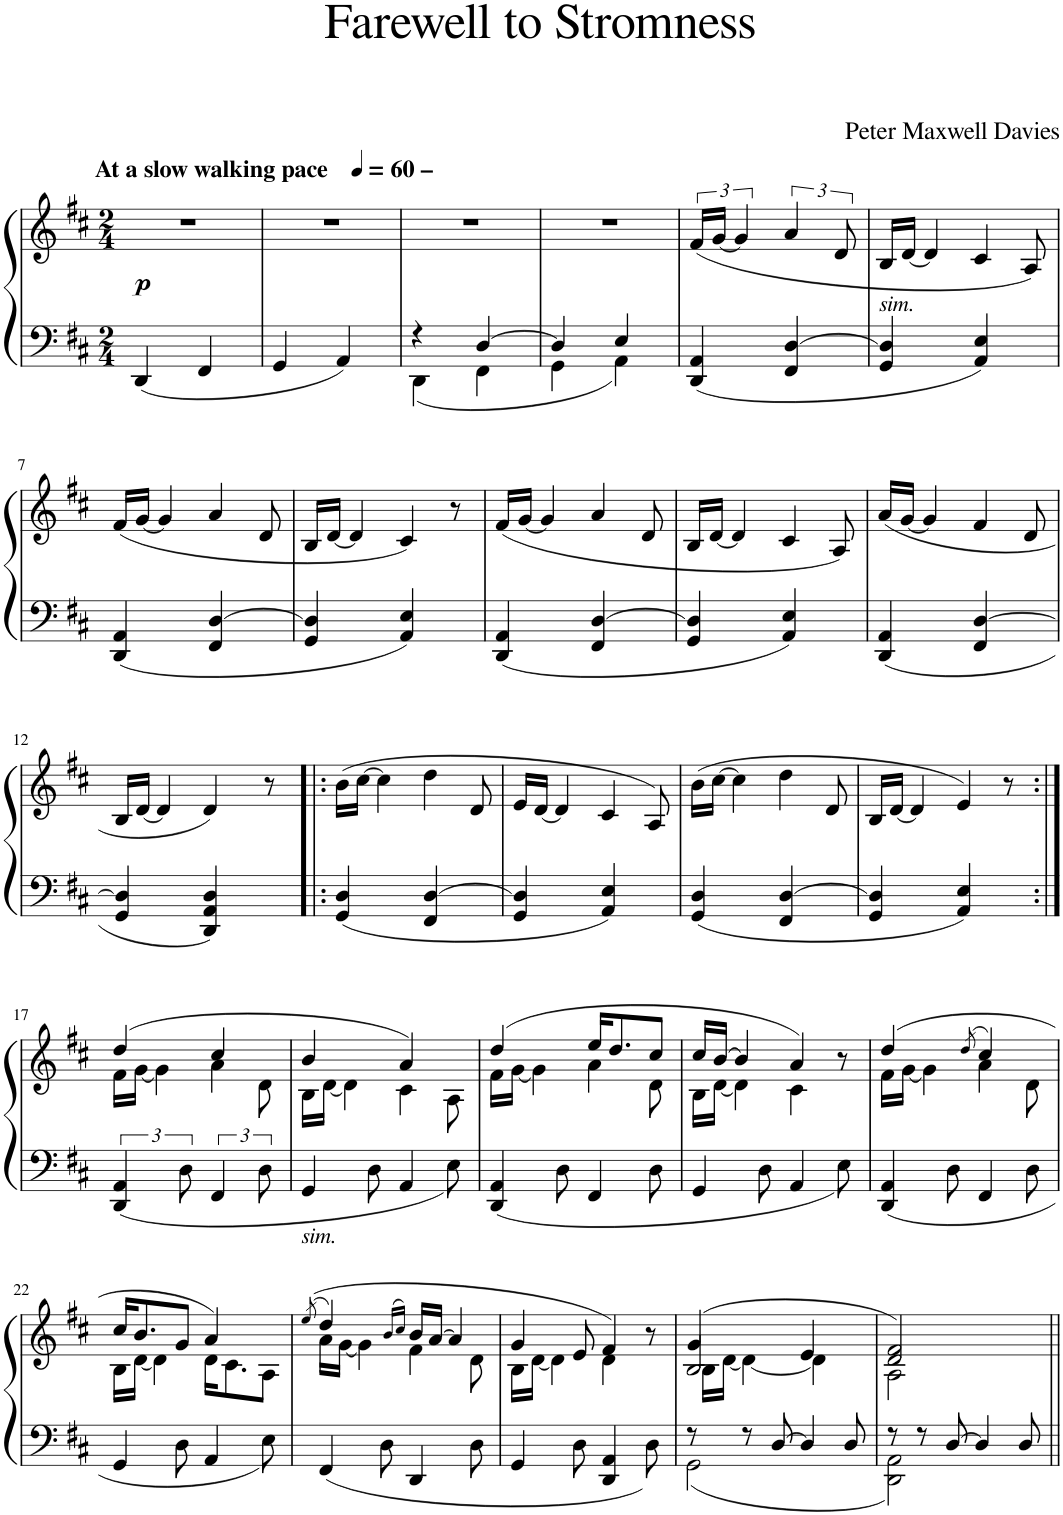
**kern	**kern	**dynam
*part1	*part1	*part1
*staff2	*staff1	*staff1/2
*I"Piano	*	*
*I'Pno.	*	*
*clefF4	*clefG2	*
*k[f#c#]	*k[f#c#]	*
*M2/4	*M2/4	*
*MM60	*MM60	*
=1	=1	=1
!	!LO:TX:a:B:t=At a slow walking pace	!
!	!LO:TX:a:B:t=–	!
!	!	!LO:DY:b
4DD/	2r	p
4FF#/	.	.
=2	=2	=2
4GG/	2r	.
4AA/	.	.
=3	=3	=3
*^	*	*
4r	4DD\	2r	.
[4D/	4FF#\	.	.
=4	=4	=4	=4
4D/]	4GG\	2r	.
4E/	4AA\	.	.
*v	*v	*	*
=5	=5	=5
4DD/ 4AA/	(<24f#/LL	.
.	[24g/JJ	.
.	6g/]	.
4FF#/ [4D/	6a/	.
.	12d/	.
=6	=6	=6
*	*Xtuplet	*
!	!LO:TX:b:i:t=sim.	!
4GG/ 4D/]	24B/LL	.
.	[24d/JJ	.
.	6d/]	.
4AA/ 4E/	6c#/	.
.	12A/)	.
!!LO:LB:g=z
=7	=7	=7
4DD/ 4AA/	(<24f#/LL	.
.	[24g/JJ	.
.	6g/]	.
4FF#/ [4D/	6a/	.
.	12d/	.
=8	=8	=8
4GG/ 4D/]	24B/LL	.
.	[24d/JJ	.
.	6d/]	.
4AA/ 4E/	6c#/)	.
.	12r	.
=9	=9	=9
4DD/ 4AA/	(<24f#/LL	.
.	[24g/JJ	.
.	6g/]	.
4FF#/ [4D/	6a/	.
.	12d/	.
=10	=10	=10
4GG/ 4D/]	24B/LL	.
.	[24d/JJ	.
.	6d/]	.
4AA/ 4E/	6c#/	.
.	12A/)	.
=11	=11	=11
4DD/ 4AA/	(<24a/LL	.
.	[24g/JJ	.
.	6g/]	.
4FF#/ [4D/	6f#/	.
.	12d/	.
!!LO:LB:g=z
=12	=12	=12
4GG/ 4D/]	24B/LL	.
.	[24d/JJ	.
.	6d/]	.
4DD/ 4AA/ 4D/	6d/)	.
.	12r	.
=13!|:	=13!|:	=13!|:
4GG/ 4D/	(24b\LL	.
.	[24cc#\JJ	.
.	6cc#\]	.
4FF#/ [4D/	6dd\	.
.	12d/	.
=14	=14	=14
4GG/ 4D/]	24e/LL	.
.	[24d/JJ	.
.	6d/]	.
4AA/ 4E/	6c#/	.
.	12A/)	.
=15	=15	=15
4GG/ 4D/	(24b\LL	.
.	[24cc#\JJ	.
.	6cc#\]	.
4FF#/ [4D/	6dd\	.
.	12d/	.
=16	=16	=16
4GG/ 4D/]	24B/LL	.
.	[24d/JJ	.
.	6d/]	.
4AA/ 4E/	6e/)	.
.	12r	.
!!LO:LB:g=z
=17:|!	=17:|!	=17:|!
*	*^	*
6DD/ 6AA/	(4dd/	24f#\LL	.
.	.	[24g\JJ	.
.	.	6g\]	.
12D\	.	.	.
6FF#/	4cc#/	6a\	.
12D\	.	12d\	.
=18	=18	=18	=18
*Xtuplet	*	*	*
!LO:TX:b:i:t=sim.	!	!	!
6GG/	4b/	24B\LL	.
.	.	[24d\JJ	.
.	.	6d\]	.
12D\	.	.	.
6AA/	4a/)	6c#\	.
12E\	.	12A\	.
=19	=19	=19	=19
6DD/ 6AA/	(4dd/	24f#\LL	.
.	.	[24g\JJ	.
.	.	6g\]	.
12D\	.	.	.
6FF#/	24ee/KL	6a\	.
.	12.dd/	.	.
12D\	12cc#/J	12d\	.
=20	=20	=20	=20
6GG/	24cc#/LL	24B\LL	.
.	[24b/JJ	[24d\JJ	.
.	6b/]	6d\]	.
12D\	.	.	.
6AA/	6a/)	6c#\	.
12E\	12r	12ryy	.
=21	=21	=21	=21
6DD/ 6AA/	(4dd/	24f#\LL	.
.	.	[24g\JJ	.
.	.	6g\]	.
12D\	.	.	.
.	(8qdd/	.	.
6FF#/	4cc#/)	6a\	.
12D\	.	12d\	.
!!LO:LB:g=z	!!
=22	=22	=22	=22
6GG/	24cc#/KL	24B\LL	.
.	12.b/	[24d\JJ	.
.	.	6d\]	.
12D\	12g/J	.	.
6AA/	4a/)	24d\KL	.
.	.	12.c#\	.
12E\	.	12A\J	.
=23	=23	=23	=23
.	((8qee/	.	.
6FF#/	4dd/)	24a\LL	.
.	.	[24g\JJ	.
.	.	6g\]	.
12D\	.	.	.
.	(16qb/LL	.	.
.	16qcc#/JJ)	.	.
6DD/	24b/LL	6f#\	.
.	[24a/JJ	.	.
.	6a/]	.	.
12D\	.	12d\	.
=24	=24	=24	=24
6GG/	6g/	24B\LL	.
.	.	[24d\JJ	.
.	.	6d\]	.
12D\	12e/	.	.
6DD/ 6AA/	6f#/)	6d\	.
12D\	12r	12ryy	.
=25	=25	=25	=25
*^	*	*^	*
12r	2GG\	(4g/	24B\LL	2B/	.
.	.	.	[24d\JJ	.	.
12r	.	.	6d\_	.	.
[4D/	.	.	.	.	.
.	.	4e/	4d\]	.	.
12D/	.	.	.	.	.
*	*	*	*v	*v	*
=26	=26	=26	=26	=26
12r	2DD\ 2AA\	2d/ 2f#/)	2A\	.
12r	.	.	.	.
[4D/	.	.	.	.
12D/	.	.	.	.
*v	*v	*	*	*
*	*v	*v	*
=||	=||	=||
*-	*-	*-
